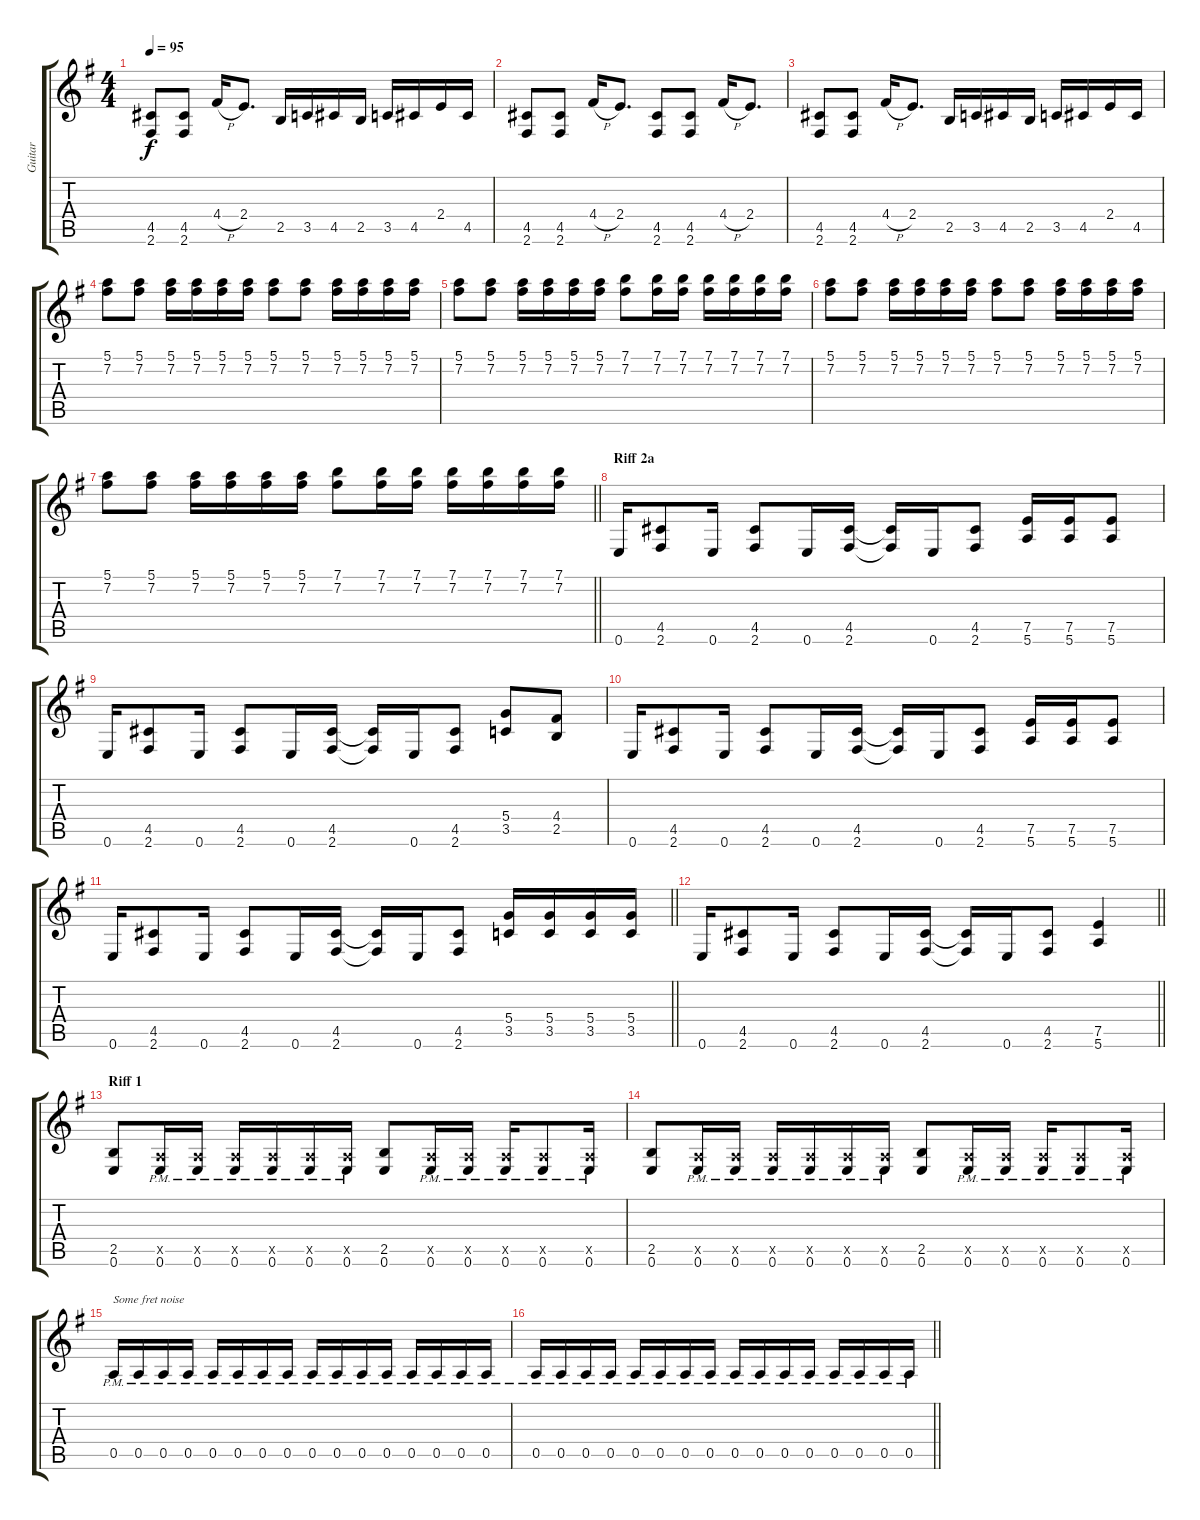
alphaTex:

\track ("Guitar" "Guitar") {instrument distortionguitar}
\staff {score tabs}
\tuning (E4 B3 G3 D3 A2 E2) {hide}
\ts (4 4)
\tempo 95
\clef g2
\ks eminor
(4.5 2.6).8{dy f} (4.5 2.6).8 4.4{h}.16 2.4.8{d} 2.5.16 3.5.16 4.5.16 2.5.16 3.5.16 4.5.16 2.4.16 4.5.16 |
(4.5 2.6).8 (4.5 2.6).8 4.4{h}.16 2.4.8{d} (4.5 2.6).8 (4.5 2.6).8 4.4{h}.16 2.4.8{d} |
(4.5 2.6).8 (4.5 2.6).8 4.4{h}.16 2.4.8{d} 2.5.16 3.5.16 4.5.16 2.5.16 3.5.16 4.5.16 2.4.16 4.5.16 |
(5.1 7.2).8{volume 6 instrument overdrivenguitar} (5.1 7.2).8 (5.1 7.2).16 (5.1 7.2).16 (5.1 7.2).16 (5.1 7.2).16 (5.1 7.2).8 (5.1 7.2).8 (5.1 7.2).16 (5.1 7.2).16 (5.1 7.2).16 (5.1 7.2).16 |
(5.1 7.2).8 (5.1 7.2).8 (5.1 7.2).16 (5.1 7.2).16 (5.1 7.2).16 (5.1 7.2).16 (7.1 7.2).8 (7.1 7.2).16 (7.1 7.2).16 (7.1 7.2).16 (7.1 7.2).16 (7.1 7.2).16 (7.1 7.2).16 |
(5.1 7.2).8 (5.1 7.2).8 (5.1 7.2).16 (5.1 7.2).16 (5.1 7.2).16 (5.1 7.2).16 (5.1 7.2).8 (5.1 7.2).8 (5.1 7.2).16 (5.1 7.2).16 (5.1 7.2).16 (5.1 7.2).16 |
\barLineRight lightlight
(5.1 7.2).8 (5.1 7.2).8 (5.1 7.2).16 (5.1 7.2).16 (5.1 7.2).16 (5.1 7.2).16 (7.1 7.2).8 (7.1 7.2).16 (7.1 7.2).16 (7.1 7.2).16 (7.1 7.2).16 (7.1 7.2).16 (7.1 7.2).16 |
\section ("" "Riff 2a")
0.6.16{instrument distortionguitar} (4.5 2.6).8 0.6.16 (4.5 2.6).8 0.6.16 (4.5 2.6).16 (4.5{t} 2.6{t}).16 0.6.16 (4.5 2.6).8 (7.5 5.6).16 (7.5 5.6).16 (7.5 5.6).8 |
0.6.16 (4.5 2.6).8 0.6.16 (4.5 2.6).8 0.6.16 (4.5 2.6).16 (4.5{t} 2.6{t}).16 0.6.16 (4.5 2.6).8 (5.4 3.5).8 (4.4 2.5).8 |
0.6.16 (4.5 2.6).8 0.6.16 (4.5 2.6).8 0.6.16 (4.5 2.6).16 (4.5{t} 2.6{t}).16 0.6.16 (4.5 2.6).8 (7.5 5.6).16 (7.5 5.6).16 (7.5 5.6).8 |
\barLineRight lightlight
0.6.16 (4.5 2.6).8 0.6.16 (4.5 2.6).8 0.6.16 (4.5 2.6).16 (4.5{t} 2.6{t}).16 0.6.16 (4.5 2.6).8 (5.4 3.5).16 (5.4 3.5).16 (5.4 3.5).16 (5.4 3.5).16 |
\barLineRight lightlight
0.6.16 (4.5 2.6).8 0.6.16 (4.5 2.6).8 0.6.16 (4.5 2.6).16 (4.5{t} 2.6{t}).16 0.6.16 (4.5 2.6).8 (7.5 5.6).4 |
\section ("" "Riff 1")
(2.5 0.6).8 (0.5{x} 0.6{pm}).16 (0.5{x} 0.6{pm}).16 (0.5{x} 0.6{pm}).16 (0.5{x} 0.6{pm}).16 (0.5{x} 0.6{pm}).16 (0.5{x} 0.6{pm}).16 (2.5 0.6).8 (0.5{x} 0.6{pm}).16 (0.5{x} 0.6{pm}).16 (0.5{x} 0.6{pm}).16 (0.5{x} 0.6{pm}).8 (0.5{x} 0.6{pm}).16 |
(2.5 0.6).8 (0.5{x} 0.6{pm}).16 (0.5{x} 0.6{pm}).16 (0.5{x} 0.6{pm}).16 (0.5{x} 0.6{pm}).16 (0.5{x} 0.6{pm}).16 (0.5{x} 0.6{pm}).16 (2.5 0.6).8 (0.5{x} 0.6{pm}).16 (0.5{x} 0.6{pm}).16 (0.5{x} 0.6{pm}).16 (0.5{x} 0.6{pm}).8 (0.5{x} 0.6{pm}).16 |
0.5{pm}.16{txt "Some fret noise" instrument overdrivenguitar} 0.5{pm}.16 0.5{pm}.16 0.5{pm}.16 0.5{pm}.16 0.5{pm}.16 0.5{pm}.16 0.5{pm}.16 0.5{pm}.16 0.5{pm}.16 0.5{pm}.16 0.5{pm}.16 0.5{pm}.16 0.5{pm}.16 0.5{pm}.16 0.5{pm}.16 |
\barLineRight lightlight
0.5{pm}.16 0.5{pm}.16 0.5{pm}.16 0.5{pm}.16 0.5{pm}.16 0.5{pm}.16 0.5{pm}.16 0.5{pm}.16 0.5{pm}.16 0.5{pm}.16 0.5{pm}.16 0.5{pm}.16 0.5{pm}.16 0.5{pm}.16 0.5{pm}.16 0.5{pm}.16
